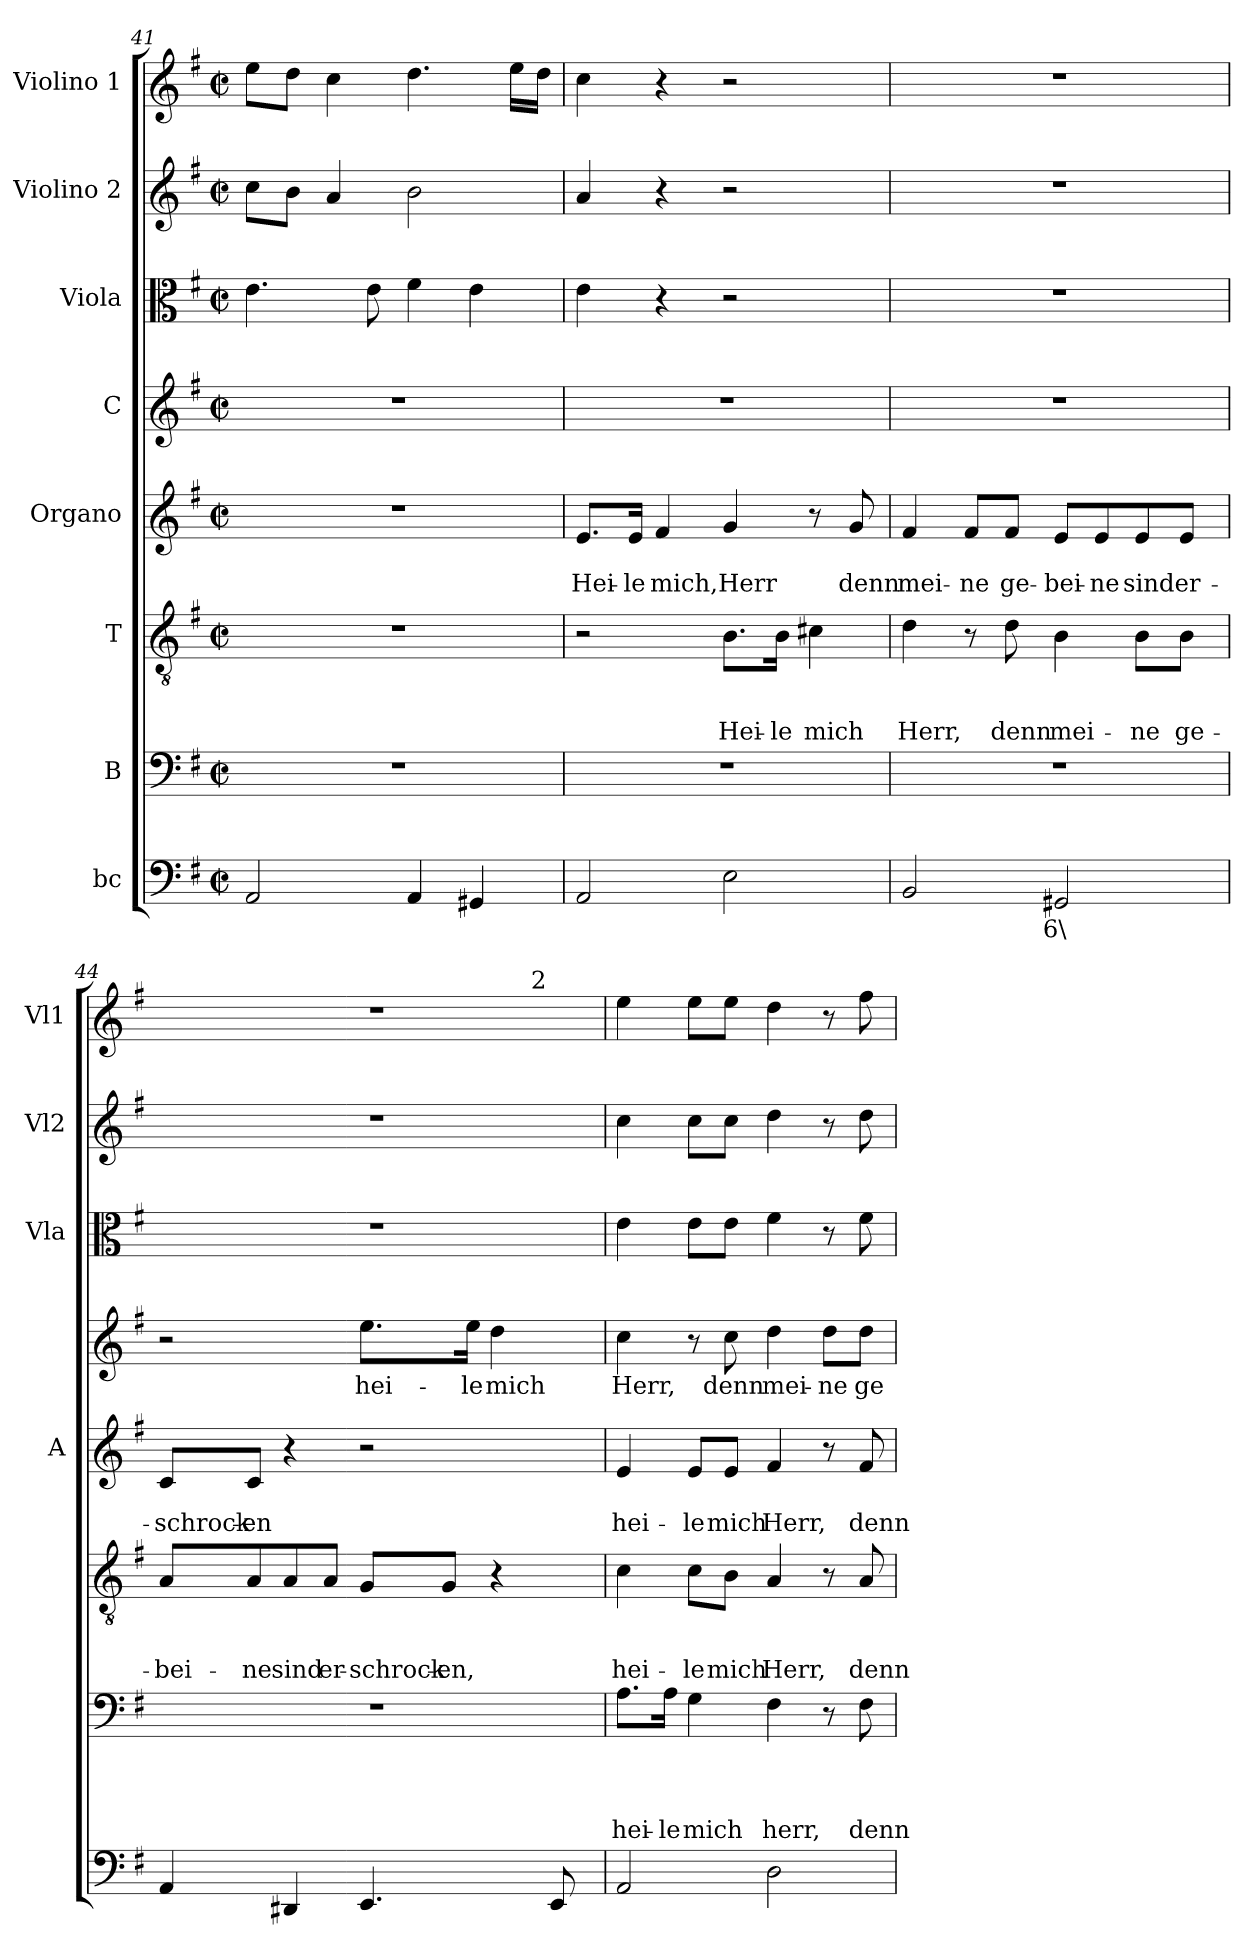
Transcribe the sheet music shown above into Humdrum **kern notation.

**kern	**kern	**text	**text	**text	**text	**kern	**text	**text	**text	**kern	**text	**text	**kern	**text	**kern	**kern	**kern
*part8	*part7	*part7	*part7	*part7	*part7	*part6	*part6	*part6	*part6	*part5	*part5	*part5	*part4	*part4	*part3	*part2	*part1
*staff8	*staff7	*staff7	*staff7	*staff7	*staff7	*staff6	*staff6	*staff6	*staff6	*staff5	*staff5	*staff5	*staff4	*staff4	*staff3	*staff2	*staff1
*I"bc	*I"B	*	*	*	*	*I"T	*	*	*	*I"Organo	*	*	*I"C	*	*I"Viola	*I"Violino 2	*I"Violino 1
*	*	*	*	*	*	*	*	*	*	*I'A	*	*	*	*	*I'Vla	*I'Vl2	*I'Vl1
*clefF4	*clefF4	*	*	*	*	*clefGv2	*	*	*	*clefG2	*	*	*clefG2	*	*clefC3	*clefG2	*clefG2
*k[f#]	*k[f#]	*	*	*	*	*k[f#]	*	*	*	*k[f#]	*	*	*k[f#]	*	*k[f#]	*k[f#]	*k[f#]
*G:	*G:	*	*	*	*	*G:	*	*	*	*G:	*	*	*G:	*	*G:	*G:	*G:
*M2/2	*M2/2	*	*	*	*	*M2/2	*	*	*	*M2/2	*	*	*M2/2	*	*M2/2	*M2/2	*M2/2
*met(c|)	*met(c|)	*	*	*	*	*met(c|)	*	*	*	*met(c|)	*	*	*met(c|)	*	*met(c|)	*met(c|)	*met(c|)
=41	=41	=41	=41	=41	=41	=41	=41	=41	=41	=41	=41	=41	=41	=41	=41	=41	=41
2AA/	1r	.	.	.	.	1r	.	.	.	1r	.	.	1r	.	4.e\	8cc\L	8ee\L
.	.	.	.	.	.	.	.	.	.	.	.	.	.	.	.	8b\J	8dd\J
.	.	.	.	.	.	.	.	.	.	.	.	.	.	.	.	4a/	4cc\
.	.	.	.	.	.	.	.	.	.	.	.	.	.	.	8e\	.	.
4AA</	.	.	.	.	.	.	.	.	.	.	.	.	.	.	4f#\	2b\	4.dd\
4GG#X</	.	.	.	.	.	.	.	.	.	.	.	.	.	.	4e\	.	.
.	.	.	.	.	.	.	.	.	.	.	.	.	.	.	.	.	16ee\LL
.	.	.	.	.	.	.	.	.	.	.	.	.	.	.	.	.	16dd\JJ
=42	=42	=42	=42	=42	=42	=42	=42	=42	=42	=42	=42	=42	=42	=42	=42	=42	=42
!	!	!	!	!	!	!	!	!	!	!	!	!LO:LY:b	!	!	!	!	!
2AA</	1r	.	.	.	.	2r	.	.	.	8.e/L	.	Hei-	1r	.	4e\	4a/	4cc\
!	!	!	!	!	!	!	!	!	!	!	!	!LO:LY:b:rj	!	!	!	!	!
.	.	.	.	.	.	.	.	.	.	16e/Jk	.	-le	.	.	.	.	.
!	!	!	!	!	!	!	!	!	!	!	!	!LO:LY:b	!	!	!	!	!
.	.	.	.	.	.	.	.	.	.	4f#/	.	mich,	.	.	4r	4r	4r
!	!	!	!	!	!	!	!	!	!LO:LY:b	!	!	!LO:LY:b	!	!	!	!	!
2E>\	.	.	.	.	.	8.B\L	.	.	Hei-	4g/	.	Herr	.	.	2r	2r	2r
!	!	!	!	!	!	!	!	!	!LO:LY:b:rj	!	!	!	!	!	!	!	!
.	.	.	.	.	.	16B\Jk	.	.	-le	.	.	.	.	.	.	.	.
!	!	!	!	!	!	!	!	!	!LO:LY:b	!	!	!	!	!	!	!	!
.	.	.	.	.	.	4c#X\	.	.	mich	8r	.	.	.	.	.	.	.
!	!	!	!	!	!	!	!	!	!	!	!	!LO:LY:b	!	!	!	!	!
.	.	.	.	.	.	.	.	.	.	8g/	.	denn	.	.	.	.	.
=43	=43	=43	=43	=43	=43	=43	=43	=43	=43	=43	=43	=43	=43	=43	=43	=43	=43
!LO:TX:b:t=b	!	!	!	!	!	!	!	!	!	!	!	!	!	!	!	!	!
!	!	!	!	!	!	!	!	!	!LO:LY:b	!	!	!LO:LY:b	!	!	!	!	!
*^	*	*	*	*	*	*	*	*	*	*	*	*	*	*	*	*	*
2BB/	4ryy	1r	.	.	.	.	4d\	.	.	Herr,	4f#/	.	mei-	1r	.	1r	1r	1r
!	!	!	!	!	!	!	!	!	!	!	!	!	!LO:LY:b:rj	!	!	!	!	!
.	8...ryy	.	.	.	.	.	8r	.	.	.	8f#/L	.	-ne	.	.	.	.	.
!	!	!	!	!	!	!	!	!	!	!LO:LY:b	!	!	!LO:LY:b	!	!	!	!	!
.	.	.	.	.	.	.	8d\	.	.	denn	8f#/J	.	ge-	.	.	.	.	.
!	!LO:TX:b:t=6\	!	!	!	!	!	!	!	!	!	!	!	!	!	!	!	!	!
.	2ryy	.	.	.	.	.	.	.	.	.	.	.	.	.	.	.	.	.
!	!	!	!	!	!	!	!	!	!	!LO:LY:b	!	!	!LO:LY:b	!	!	!	!	!
2GG#X/	.	.	.	.	.	.	4B\	.	.	mei-	8e/L	.	-bei-	.	.	.	.	.
!	!	!	!	!	!	!	!	!	!	!	!	!	!LO:LY:b:rj	!	!	!	!	!
.	.	.	.	.	.	.	.	.	.	.	8e/	.	-ne	.	.	.	.	.
!	!	!	!	!	!	!	!	!	!	!LO:LY:b	!	!	!LO:LY:b	!	!	!	!	!
.	.	.	.	.	.	.	8B\L	.	.	-ne	8e/	.	sind	.	.	.	.	.
!	!	!	!	!	!	!	!	!	!	!LO:LY:b	!	!	!LO:LY:b	!	!	!	!	!
.	.	.	.	.	.	.	8B\J	.	.	ge-	8e/J	.	er-	.	.	.	.	.
.	64ryy	.	.	.	.	.	.	.	.	.	.	.	.	.	.	.	.	.
!!LO:LB:g=z
=44	=44	=44	=44	=44	=44	=44	=44	=44	=44	=44	=44	=44	=44	=44	=44	=44	=44	=44
!	!	!	!	!	!	!	!	!	!	!LO:LY:b	!	!	!LO:LY:b	!	!	!	!	!
*v	*v	*	*	*	*	*	*	*	*	*	*	*	*	*	*	*	*	*^
4AA/	1r	.	.	.	.	8A/L	.	.	-bei-	8c/L	.	-schrock-	2r	.	1r	1r	1r	5%4ryy
!	!	!	!	!	!	!	!	!	!LO:LY:b	!	!	!LO:LY:b:rj	!	!	!	!	!	!
.	.	.	.	.	.	8A/	.	.	-ne	8c/J	.	-en	.	.	.	.	.	.
!	!	!	!	!	!	!	!	!	!LO:LY:b	!	!	!	!	!	!	!	!	!
4DD#X</	.	.	.	.	.	8A/	.	.	sind	4r	.	.	.	.	.	.	.	.
!	!	!	!	!	!	!	!	!	!LO:LY:b	!	!	!	!	!	!	!	!	!
.	.	.	.	.	.	8A/J	.	.	er-	.	.	.	.	.	.	.	.	.
!	!	!	!	!	!	!	!	!	!LO:LY:b	!	!	!	!	!LO:LY:b	!	!	!	!
4.EE/	.	.	.	.	.	8G/L	.	.	-schrock-	2r	.	.	8.ee\L	hei-	.	.	.	.
!	!	!	!	!	!	!	!	!	!LO:LY:b:rj	!	!	!	!	!	!	!	!	!
.	.	.	.	.	.	8G/J	.	.	-en,	.	.	.	.	.	.	.	.	.
!	!	!	!	!	!	!	!	!	!	!	!	!	!	!LO:LY:b	!	!	!	!
.	.	.	.	.	.	.	.	.	.	.	.	.	16ee\Jk	-le	.	.	.	.
!	!	!	!	!	!	!	!	!	!	!	!	!	!	!LO:LY:b	!	!	!	!
.	.	.	.	.	.	4r	.	.	.	.	.	.	4dd\	mich	.	.	.	.
.	.	.	.	.	.	.	.	.	.	.	.	.	.	.	.	.	.	40ryy
.	.	.	.	.	.	.	.	.	.	.	.	.	.	.	.	.	.	160ryy
!	!	!	!	!	!	!	!	!	!	!	!	!	!	!	!	!	!	!LO:TX:a:t=2
.	.	.	.	.	.	.	.	.	.	.	.	.	.	.	.	.	.	10ryy
8EE/	.	.	.	.	.	.	.	.	.	.	.	.	.	.	.	.	.	.
.	.	.	.	.	.	.	.	.	.	.	.	.	.	.	.	.	.	20ryy
.	.	.	.	.	.	.	.	.	.	.	.	.	.	.	.	.	.	80.ryy
=45	=45	=45	=45	=45	=45	=45	=45	=45	=45	=45	=45	=45	=45	=45	=45	=45	=45	=45
!	!	!	!	!	!LO:LY:b	!	!	!	!LO:LY:b	!	!	!LO:LY:b	!	!LO:LY:b	!	!	!	!
*	*	*	*	*	*	*	*	*	*	*	*	*	*	*	*	*	*v	*v
2AA/	8.A\L	.	.	.	hei-	4c\	.	.	hei-	4e/	.	hei-	4cc\	Herr,	4e\	4cc\	4ee\
!	!	!	!	!	!LO:LY:b:rj	!	!	!	!	!	!	!	!	!	!	!	!
.	16A\Jk	.	.	.	-le	.	.	.	.	.	.	.	.	.	.	.	.
!	!	!	!	!	!LO:LY:b	!	!	!	!LO:LY:b	!	!	!LO:LY:b	!	!	!	!	!
.	4G\	.	.	.	mich	8c\L	.	.	-le	8e/L	.	-le	8r	.	8e\L	8cc\L	8ee\L
!	!	!	!	!	!	!	!	!	!LO:LY:b	!	!	!LO:LY:b	!	!LO:LY:b	!	!	!
.	.	.	.	.	.	8B\J	.	.	mich	8e/J	.	mich	8cc\	denn	8e\J	8cc\J	8ee\J
!	!	!	!	!	!LO:LY:b	!	!	!	!LO:LY:b	!	!	!LO:LY:b	!	!LO:LY:b	!	!	!
2D\	4F#\	.	.	.	herr,	4A/	.	.	Herr,	4f#/	.	Herr,	4dd\	mei-	4f#\	4dd\	4dd\
!	!	!	!	!	!	!	!	!	!	!	!	!	!	!LO:LY:b:rj	!	!	!
.	8r	.	.	.	.	8r	.	.	.	8r	.	.	8dd\L	-ne	8r	8r	8r
!	!	!	!	!	!LO:LY:b	!	!	!	!LO:LY:b	!	!	!LO:LY:b	!	!LO:LY:b	!	!	!
.	8F#\	.	.	.	denn	8A/	.	.	denn	8f#/	.	denn	8dd\J	ge-	8f#\	8dd\	8ff#\
=	=	=	=	=	=	=	=	=	=	=	=	=	=	=	=	=	=
*-	*-	*-	*-	*-	*-	*-	*-	*-	*-	*-	*-	*-	*-	*-	*-	*-	*-
